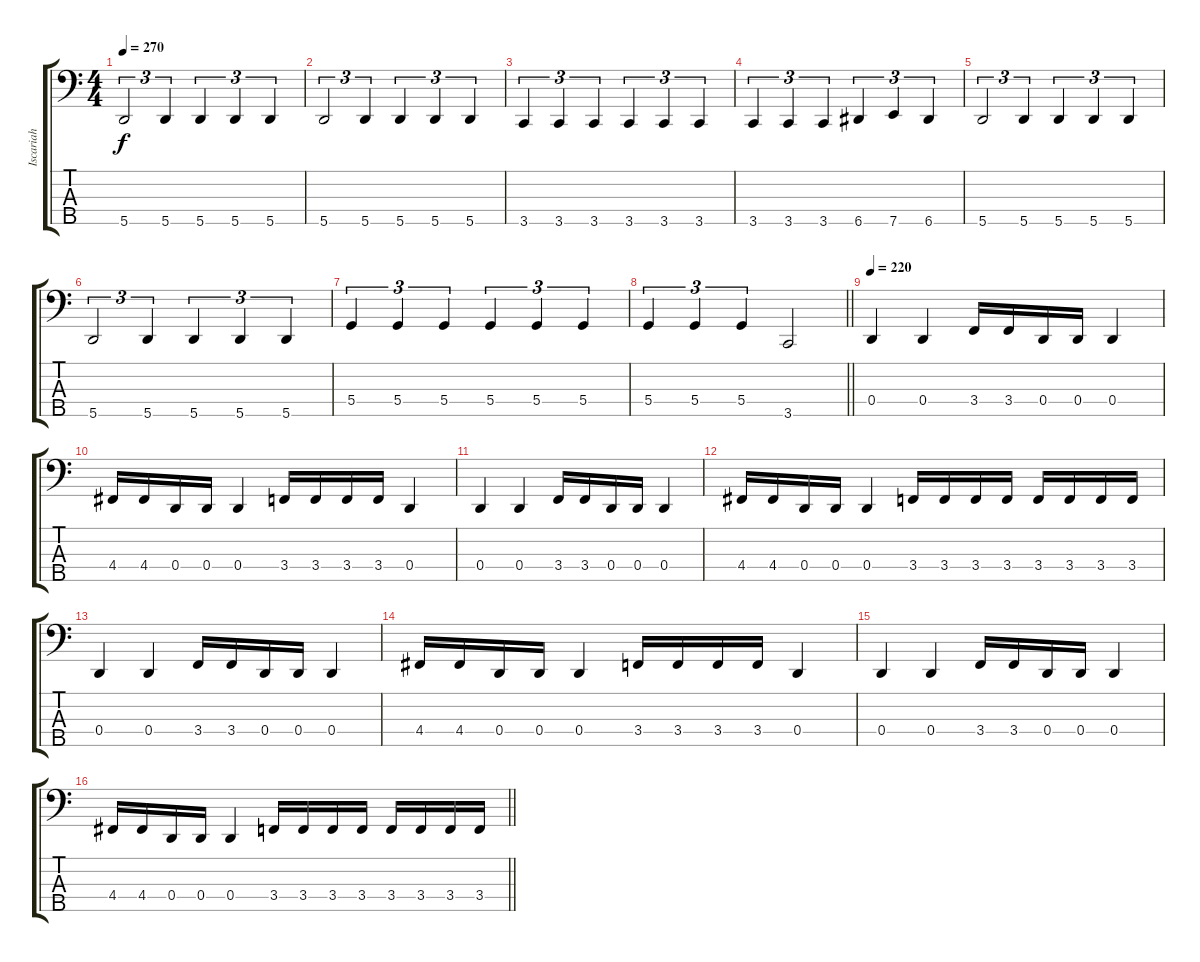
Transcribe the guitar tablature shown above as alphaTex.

\track ("Iscariah" "Iscariah") {instrument electricbasspick}
\staff {score tabs}
\tuning (F2 C2 G1 D1 A0) {hide}
\ts (4 4)
\tempo 270
\clef f4
\ks c
5.5.2{tu (3 2) dy f} 5.5.4{tu (3 2)} 5.5.4{tu (3 2)} 5.5.4{tu (3 2)} 5.5.4{tu (3 2)} |
5.5.2{tu (3 2)} 5.5.4{tu (3 2)} 5.5.4{tu (3 2)} 5.5.4{tu (3 2)} 5.5.4{tu (3 2)} |
3.5.4{tu (3 2)} 3.5.4{tu (3 2)} 3.5.4{tu (3 2)} 3.5.4{tu (3 2)} 3.5.4{tu (3 2)} 3.5.4{tu (3 2)} |
3.5.4{tu (3 2)} 3.5.4{tu (3 2)} 3.5.4{tu (3 2)} 6.5.4{tu (3 2)} 7.5.4{tu (3 2)} 6.5.4{tu (3 2)} |
5.5.2{tu (3 2)} 5.5.4{tu (3 2)} 5.5.4{tu (3 2)} 5.5.4{tu (3 2)} 5.5.4{tu (3 2)} |
5.5.2{tu (3 2)} 5.5.4{tu (3 2)} 5.5.4{tu (3 2)} 5.5.4{tu (3 2)} 5.5.4{tu (3 2)} |
5.4.4{tu (3 2)} 5.4.4{tu (3 2)} 5.4.4{tu (3 2)} 5.4.4{tu (3 2)} 5.4.4{tu (3 2)} 5.4.4{tu (3 2)} |
\barLineRight lightlight
5.4.4{tu (3 2)} 5.4.4{tu (3 2)} 5.4.4{tu (3 2)} 3.5.2 |
\tempo 220
0.4.4 0.4.4 3.4.16 3.4.16 0.4.16 0.4.16 0.4.4 |
4.4.16 4.4.16 0.4.16 0.4.16 0.4.4 3.4.16 3.4.16 3.4.16 3.4.16 0.4.4 |
0.4.4 0.4.4 3.4.16 3.4.16 0.4.16 0.4.16 0.4.4 |
4.4.16 4.4.16 0.4.16 0.4.16 0.4.4 3.4.16 3.4.16 3.4.16 3.4.16 3.4.16 3.4.16 3.4.16 3.4.16 |
0.4.4 0.4.4 3.4.16 3.4.16 0.4.16 0.4.16 0.4.4 |
4.4.16 4.4.16 0.4.16 0.4.16 0.4.4 3.4.16 3.4.16 3.4.16 3.4.16 0.4.4 |
0.4.4 0.4.4 3.4.16 3.4.16 0.4.16 0.4.16 0.4.4 |
\barLineRight lightlight
4.4.16 4.4.16 0.4.16 0.4.16 0.4.4 3.4.16 3.4.16 3.4.16 3.4.16 3.4.16 3.4.16 3.4.16 3.4.16
